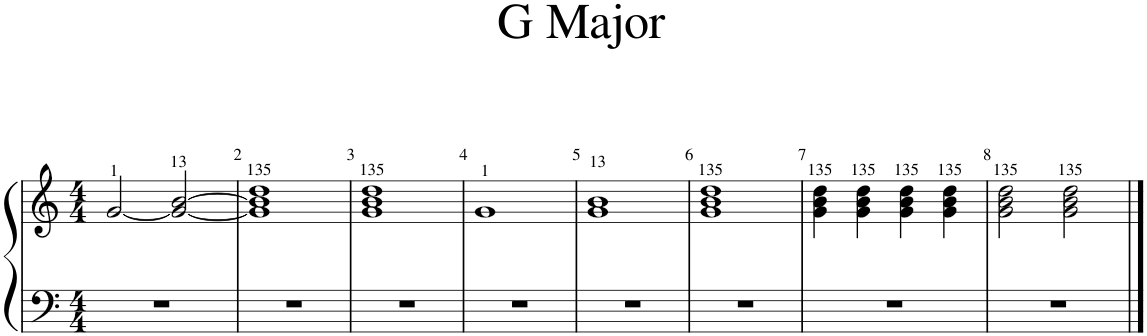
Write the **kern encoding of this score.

**kern	**kern
*part1	*part1
*staff2	*staff1
*I"Piano	*
*I'Pno.	*
*clefF4	*clefG2
*k[]	*k[]
*M4/4	*M4/4
=1	=1
1r	[2g/
.	2g/_ [2b/
=2	=2
1r	1g] 1b] 1dd
=3	=3
1r	1g 1b 1dd
=4	=4
1r	1g
=5	=5
1r	1g 1b
=6	=6
1r	1g 1b 1dd
=7	=7
1r	4g\ 4b\ 4dd\
.	4g\ 4b\ 4dd\
.	4g\ 4b\ 4dd\
.	4g\ 4b\ 4dd\
=8	=8
1r	2g\ 2b\ 2dd\
.	2g\ 2b\ 2dd\
==	==
*-	*-
